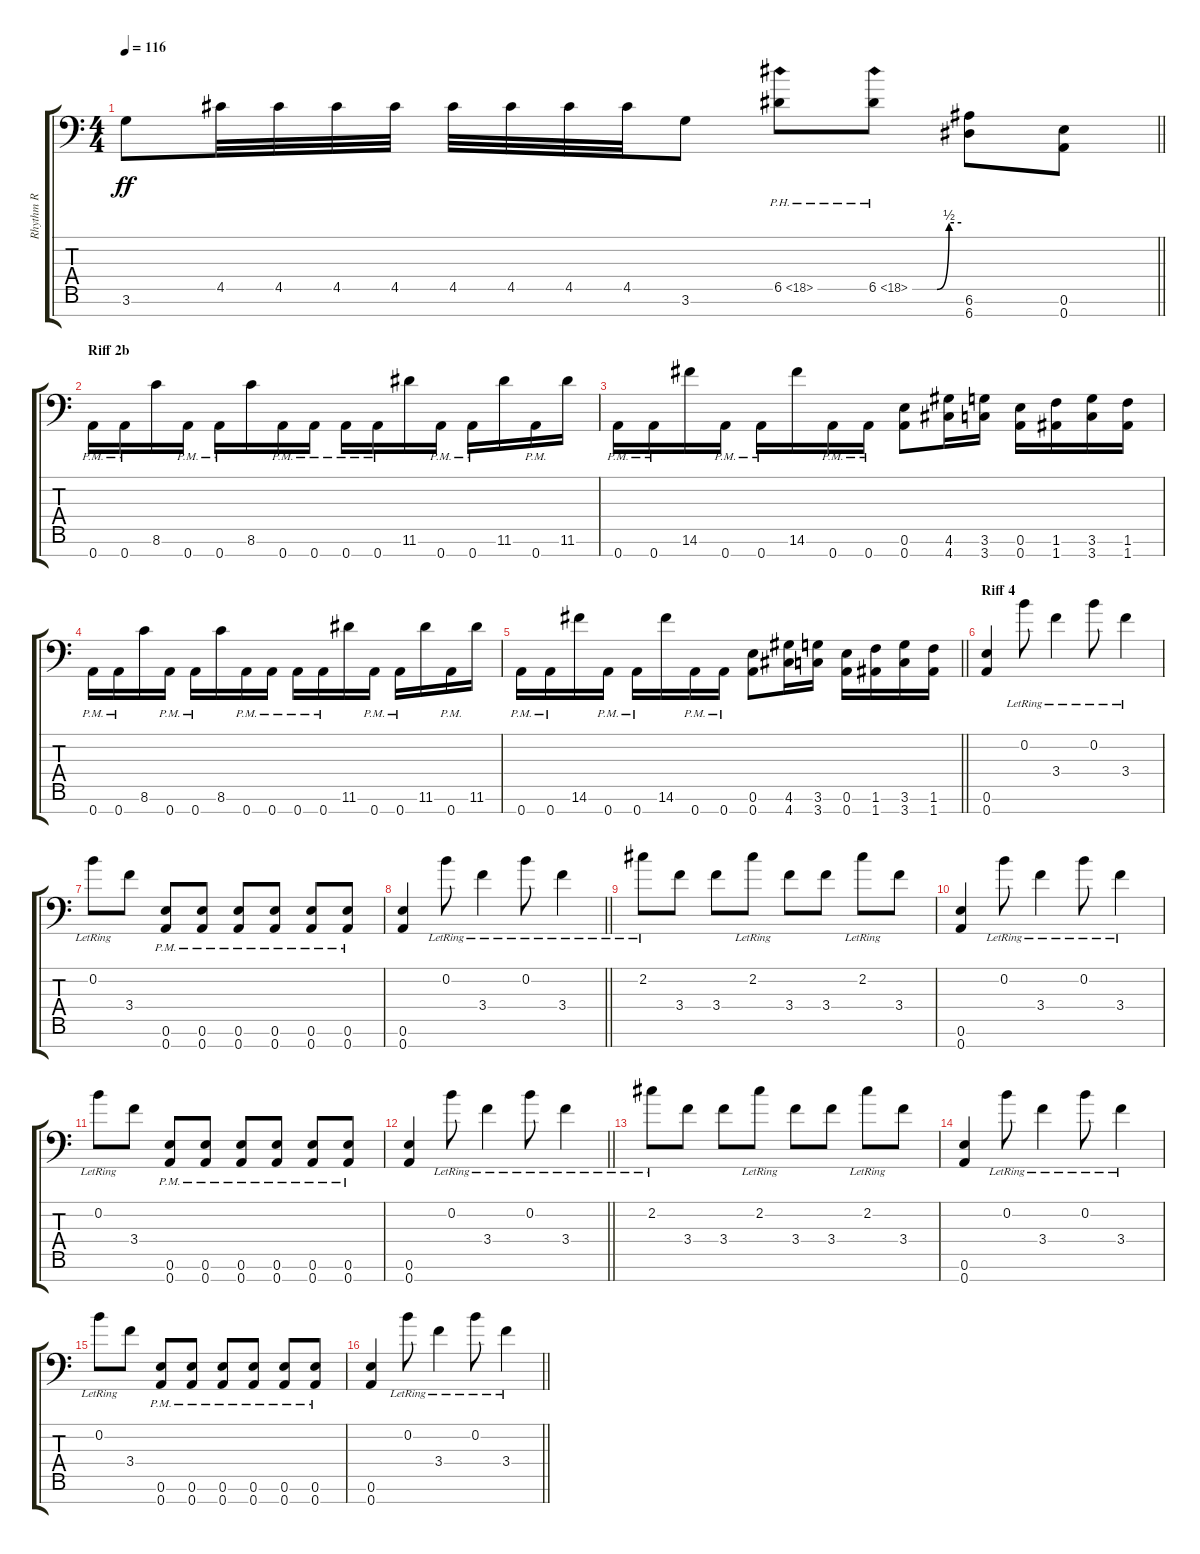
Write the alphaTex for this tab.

\track ("Rhythm R" "Rhythm R") {instrument overdrivenguitar}
\staff {score tabs}
\tuning (E4 B3 G3 D3 A2 E2 A1) {hide}
\ts (4 4)
\tempo 116
\clef f4
\barLineRight lightlight
\ks c
3.6.8{dy ff} 4.5.32 4.5.32 4.5.32 4.5.32 4.5.32 4.5.32 4.5.32 4.5.32 3.6.8 6.5{ph 12}.8 6.5{be (custom 0 0 30 0 45 2 60 2) ph 12}.8 (6.6 6.7).8 (0.6 0.7).8 |
\section ("" "Riff 2b")
0.7{pm}.16 0.7{pm}.16 8.6.16 0.7{pm}.16 0.7{pm}.16 8.6.16 0.7{pm}.16 0.7{pm}.16 0.7{pm}.16 0.7{pm}.16 11.6.16 0.7{pm}.16 0.7{pm}.16 11.6.16 0.7{pm}.16 11.6.16 |
0.7{pm}.16 0.7{pm}.16 14.6.16 0.7{pm}.16 0.7{pm}.16 14.6.16 0.7{pm}.16 0.7{pm}.16 (0.6 0.7).8 (4.6 4.7).16 (3.6 3.7).16 (0.6 0.7).16 (1.6 1.7).16 (3.6 3.7).16 (1.6 1.7).16 |
0.7{pm}.16 0.7{pm}.16 8.6.16 0.7{pm}.16 0.7{pm}.16 8.6.16 0.7{pm}.16 0.7{pm}.16 0.7{pm}.16 0.7{pm}.16 11.6.16 0.7{pm}.16 0.7{pm}.16 11.6.16 0.7{pm}.16 11.6.16 |
\barLineRight lightlight
0.7{pm}.16 0.7{pm}.16 14.6.16 0.7{pm}.16 0.7{pm}.16 14.6.16 0.7{pm}.16 0.7{pm}.16 (0.6 0.7).8 (4.6 4.7).16 (3.6 3.7).16 (0.6 0.7).16 (1.6 1.7).16 (3.6 3.7).16 (1.6 1.7).16 |
\section ("" "Riff 4")
(0.6 0.7).4 0.2{lr}.8 3.4{lr}.4 0.2{lr}.8 3.4{lr}.4 |
0.2{lr}.8 3.4.8 (0.6{pm} 0.7{pm}).8 (0.6{pm} 0.7{pm}).8 (0.6{pm} 0.7{pm}).8 (0.6{pm} 0.7{pm}).8 (0.6{pm} 0.7{pm}).8 (0.6{pm} 0.7{pm}).8 |
\barLineRight lightlight
(0.6 0.7).4 0.2{lr}.8 3.4{lr}.4 0.2{lr}.8 3.4{lr}.4 |
2.2{lr}.8 3.4.8 3.4.8 2.2{lr}.8 3.4.8 3.4.8 2.2{lr}.8 3.4.8 |
(0.6 0.7).4 0.2{lr}.8 3.4{lr}.4 0.2{lr}.8 3.4{lr}.4 |
0.2{lr}.8 3.4.8 (0.6{pm} 0.7{pm}).8 (0.6{pm} 0.7{pm}).8 (0.6{pm} 0.7{pm}).8 (0.6{pm} 0.7{pm}).8 (0.6{pm} 0.7{pm}).8 (0.6{pm} 0.7{pm}).8 |
\barLineRight lightlight
(0.6 0.7).4 0.2{lr}.8 3.4{lr}.4 0.2{lr}.8 3.4{lr}.4 |
2.2{lr}.8 3.4.8 3.4.8 2.2{lr}.8 3.4.8 3.4.8 2.2{lr}.8 3.4.8 |
(0.6 0.7).4 0.2{lr}.8 3.4{lr}.4 0.2{lr}.8 3.4{lr}.4 |
0.2{lr}.8 3.4.8 (0.6{pm} 0.7{pm}).8 (0.6{pm} 0.7{pm}).8 (0.6{pm} 0.7{pm}).8 (0.6{pm} 0.7{pm}).8 (0.6{pm} 0.7{pm}).8 (0.6{pm} 0.7{pm}).8 |
\barLineRight lightlight
(0.6 0.7).4 0.2{lr}.8 3.4{lr}.4 0.2{lr}.8 3.4{lr}.4
